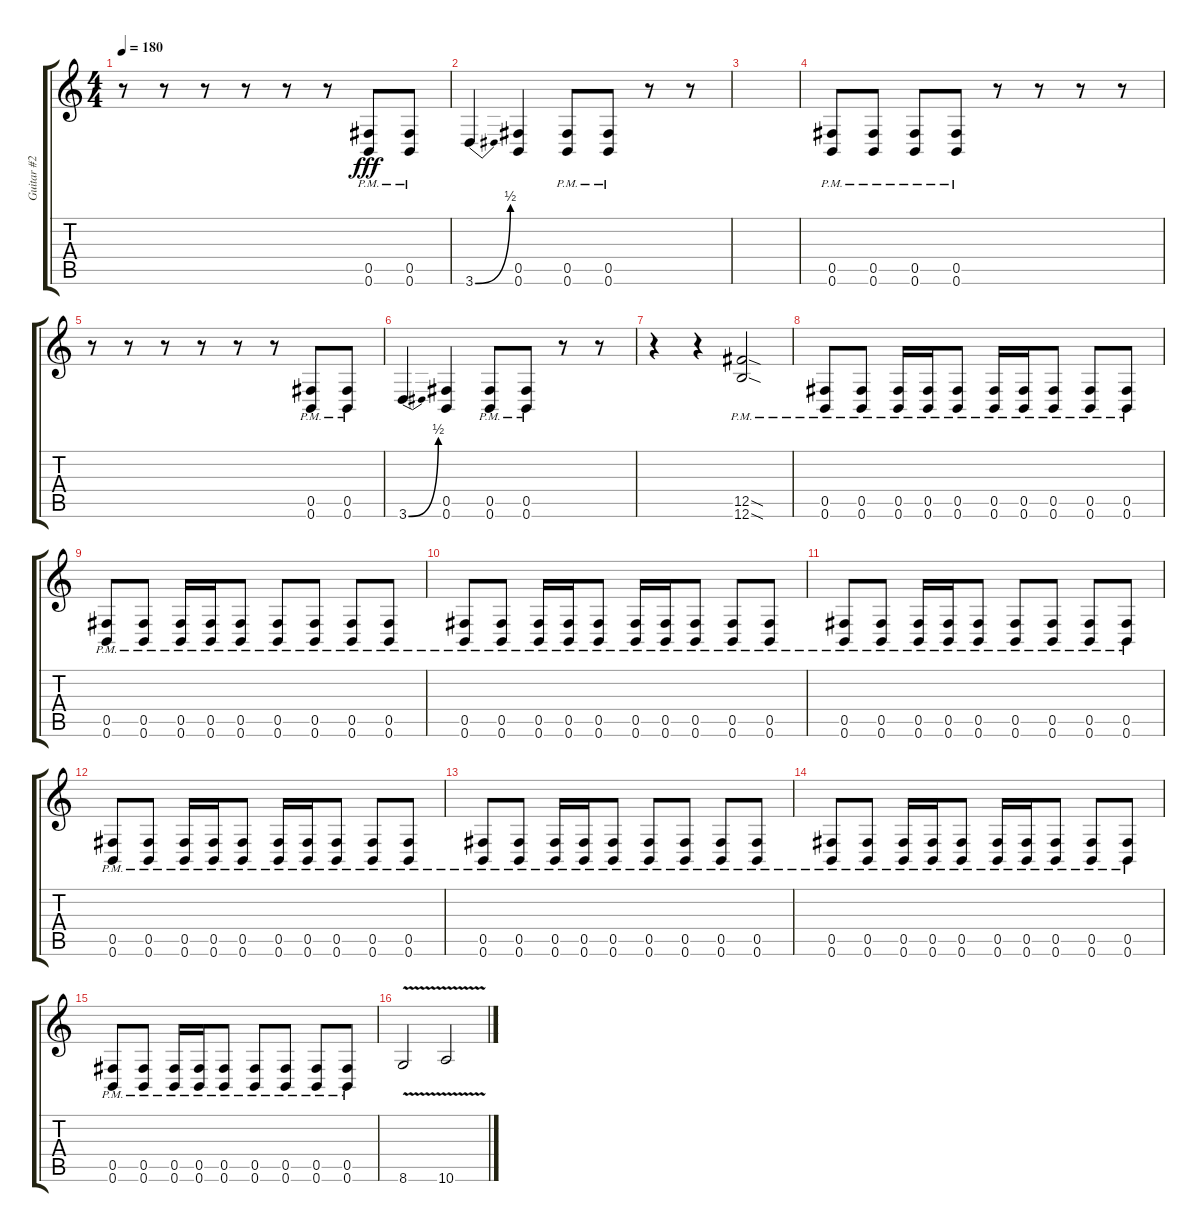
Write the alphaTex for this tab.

\track ("Guitar #2" "Guitar #2") {instrument overdrivenguitar}
\staff {score tabs}
\tuning (Db4 Ab3 E3 B2 Gb2 B1) {hide}
\ts (4 4)
\tempo 180
\clef g2
\ks c
r.8{dy fff} r.8 r.8 r.8 r.8 r.8 (0.5{pm} 0.6{pm}).8 (0.5{pm} 0.6{pm}).8 |
3.6{be (bend 0 0 60 2)}.4 (0.5 0.6).4 (0.5{pm} 0.6{pm}).8 (0.5{pm} 0.6{pm}).8 r.8 r.8 |
|
(0.5{pm} 0.6{pm}).8 (0.5{pm} 0.6{pm}).8 (0.5{pm} 0.6{pm}).8 (0.5{pm} 0.6{pm}).8 r.8 r.8 r.8 r.8 |
r.8 r.8 r.8 r.8 r.8 r.8 (0.5{pm} 0.6{pm}).8 (0.5{pm} 0.6{pm}).8 |
3.6{be (bend 0 0 60 2)}.4 (0.5 0.6).4 (0.5{pm} 0.6{pm}).8 (0.5{pm} 0.6{pm}).8 r.8 r.8 |
r.4 r.4 (12.5{sod pm} 12.6{sod pm}).2 |
(0.5{pm} 0.6{pm}).8 (0.5{pm} 0.6{pm}).8 (0.5{pm} 0.6{pm}).16 (0.5{pm} 0.6{pm}).16 (0.5{pm} 0.6{pm}).8 (0.5{pm} 0.6{pm}).16 (0.5{pm} 0.6{pm}).16 (0.5{pm} 0.6{pm}).8 (0.5{pm} 0.6{pm}).8 (0.5{pm} 0.6{pm}).8 |
(0.5{pm} 0.6{pm}).8 (0.5{pm} 0.6{pm}).8 (0.5{pm} 0.6{pm}).16 (0.5{pm} 0.6{pm}).16 (0.5{pm} 0.6{pm}).8 (0.5{pm} 0.6{pm}).8 (0.5{pm} 0.6{pm}).8 (0.5{pm} 0.6{pm}).8 (0.5{pm} 0.6{pm}).8 |
(0.5{pm} 0.6{pm}).8 (0.5{pm} 0.6{pm}).8 (0.5{pm} 0.6{pm}).16 (0.5{pm} 0.6{pm}).16 (0.5{pm} 0.6{pm}).8 (0.5{pm} 0.6{pm}).16 (0.5{pm} 0.6{pm}).16 (0.5{pm} 0.6{pm}).8 (0.5{pm} 0.6{pm}).8 (0.5{pm} 0.6{pm}).8 |
(0.5{pm} 0.6{pm}).8 (0.5{pm} 0.6{pm}).8 (0.5{pm} 0.6{pm}).16 (0.5{pm} 0.6{pm}).16 (0.5{pm} 0.6{pm}).8 (0.5{pm} 0.6{pm}).8 (0.5{pm} 0.6{pm}).8 (0.5{pm} 0.6{pm}).8 (0.5{pm} 0.6{pm}).8 |
(0.5{pm} 0.6{pm}).8 (0.5{pm} 0.6{pm}).8 (0.5{pm} 0.6{pm}).16 (0.5{pm} 0.6{pm}).16 (0.5{pm} 0.6{pm}).8 (0.5{pm} 0.6{pm}).16 (0.5{pm} 0.6{pm}).16 (0.5{pm} 0.6{pm}).8 (0.5{pm} 0.6{pm}).8 (0.5{pm} 0.6{pm}).8 |
(0.5{pm} 0.6{pm}).8 (0.5{pm} 0.6{pm}).8 (0.5{pm} 0.6{pm}).16 (0.5{pm} 0.6{pm}).16 (0.5{pm} 0.6{pm}).8 (0.5{pm} 0.6{pm}).8 (0.5{pm} 0.6{pm}).8 (0.5{pm} 0.6{pm}).8 (0.5{pm} 0.6{pm}).8 |
(0.5{pm} 0.6{pm}).8 (0.5{pm} 0.6{pm}).8 (0.5{pm} 0.6{pm}).16 (0.5{pm} 0.6{pm}).16 (0.5{pm} 0.6{pm}).8 (0.5{pm} 0.6{pm}).16 (0.5{pm} 0.6{pm}).16 (0.5{pm} 0.6{pm}).8 (0.5{pm} 0.6{pm}).8 (0.5{pm} 0.6{pm}).8 |
(0.5{pm} 0.6{pm}).8 (0.5{pm} 0.6{pm}).8 (0.5{pm} 0.6{pm}).16 (0.5{pm} 0.6{pm}).16 (0.5{pm} 0.6{pm}).8 (0.5{pm} 0.6{pm}).8 (0.5{pm} 0.6{pm}).8 (0.5{pm} 0.6{pm}).8 (0.5{pm} 0.6{pm}).8 |
8.6{v}.2 10.6{v}.2
